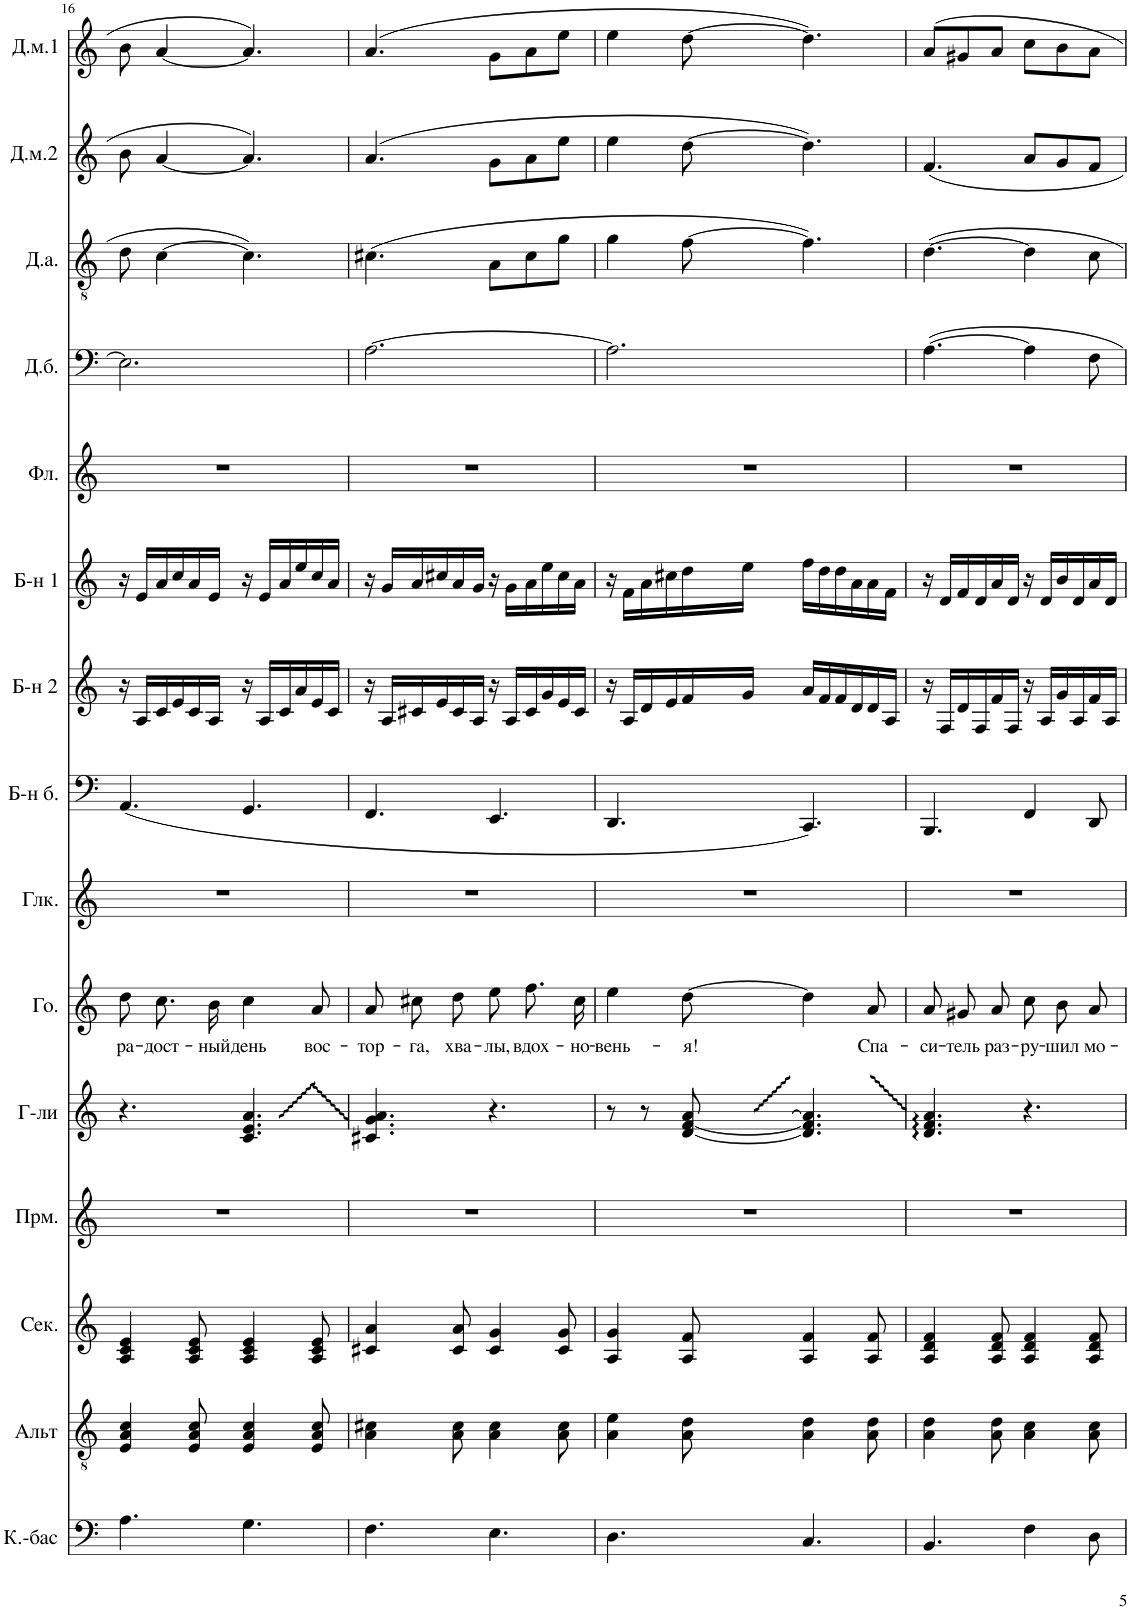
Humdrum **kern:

**kern	**kern	**kern	**kern	**kern	**kern	**text	**kern	**kern	**kern	**kern	**kern	**kern	**kern	**kern	**kern
*part15	*part14	*part13	*part12	*part11	*part10	*part10	*part9	*part8	*part7	*part6	*part5	*part4	*part3	*part2	*part1
*staff15	*staff14	*staff13	*staff12	*staff11	*staff10	*staff10	*staff9	*staff8	*staff7	*staff6	*staff5	*staff4	*staff3	*staff2	*staff1
*I"Контрабас	*I"Альт	*I"Секунда	*I"Прима	*I"Гусли	*I"Голос	*	*I"Глокеншпиль	*I"Баян-бас	*I"Баян 2	*I"Баян 1	*I"Флейта	*I"Домра басовая	*I"Домра альтовая	*I"Домра малая 2	*I"Домра малая 1
!!LO:PB:g=z
*clefF4	*clefGv2	*clefG2	*clefG2	*clefG2	*clefG2	*	*clefG2	*clefF4	*clefG2	*clefG2	*clefG2	*clefF4	*clefGv2	*clefG2	*clefG2
*	*	*	*	*	*	*	*Trd-14c-24	*	*	*	*	*	*	*	*
*k[]	*k[]	*k[]	*k[]	*k[]	*k[]	*	*k[]	*k[]	*k[]	*k[]	*k[]	*k[]	*k[]	*k[]	*k[]
*M6/8	*M6/8	*M6/8	*M6/8	*M6/8	*M6/8	*	*M6/8	*M6/8	*M6/8	*M6/8	*M6/8	*M6/8	*M6/8	*M6/8	*M6/8
=16	=16	=16	=16	=16	=16	=16	=16	=16	=16	=16	=16	=16	=16	=16	=16
!	!	!	!	!	!	!LO:LY:b	!	!	!	!	!	!	!	!	!
4.A\	4E/ 4A/ 4c/	4A/ 4c/ 4e/	2.r	4.r	8dd\L	ра-	2.r	(4.AA/	16r	16r	2.r	2.E\]	8d\	8b\	8b\
.	.	.	.	.	.	.	.	.	16A/LL	16e/LL	.	.	.	.	.
!	!	!	!	!	!	!LO:LY:b	!	!	!	!	!	!	!	!	!
.	.	.	.	.	8.cc\	-дост-	.	.	16c/	16a/	.	.	[4c\	[4a/	[4a/
.	.	.	.	.	.	.	.	.	16e/	16cc/	.	.	.	.	.
.	8E/ 8A/ 8c/	8A/ 8c/ 8e/	.	.	.	.	.	.	16c/	16a/	.	.	.	.	.
!	!	!	!	!	!	!LO:LY:b	!	!	!	!	!	!	!	!	!
.	.	.	.	.	16b\Jk	-ный	.	.	16A/JJ	16e/JJ	.	.	.	.	.
!	!	!	!	!	!	!LO:LY:b	!	!	!	!	!	!	!	!	!
4.G\	4E/ 4A/ 4c/	4A/ 4c/ 4e/	.	4.c/ 4.e/ 4.a/	4cc\	день	.	4.GG/	16r	16r	.	.	4.c\]	4.a/]	4.a/]
.	.	.	.	.	.	.	.	.	16A/LL	16e/LL	.	.	.	.	.
.	.	.	.	.	.	.	.	.	16c/	16a/	.	.	.	.	.
.	.	.	.	.	.	.	.	.	16a/	16ee/	.	.	.	.	.
!	!	!	!	!	!	!LO:LY:b	!	!	!	!	!	!	!	!	!
.	8E/ 8A/ 8c/	8A/ 8c/ 8e/	.	.	8a/	вос-	.	.	16e/	16cc/	.	.	.	.	.
.	.	.	.	.	.	.	.	.	16c/JJ	16a/JJ	.	.	.	.	.
=17	=17	=17	=17	=17	=17	=17	=17	=17	=17	=17	=17	=17	=17	=17	=17
!	!	!	!	!	!	!LO:LY:b	!	!	!	!	!	!	!	!	!
4.F\	4A\ 4c#X\	4c#X/ 4a/	2.r	4.c#X/ 4.g/ 4.a/	8a\L	-тор-	2.r	4.FF/	16r	16r	2.r	[2.A\	(4.c#X\	(4.a/	(4.a/
.	.	.	.	.	.	.	.	.	16A/LL	16g/LL	.	.	.	.	.
!	!	!	!	!	!	!LO:LY:b	!	!	!	!	!	!	!	!	!
.	.	.	.	.	8cc#X\	-га,	.	.	16c#X/	16a/	.	.	.	.	.
.	.	.	.	.	.	.	.	.	16e/	16cc#X/	.	.	.	.	.
!	!	!	!	!	!	!LO:LY:b	!	!	!	!	!	!	!	!	!
.	8A\ 8c#\	8c#/ 8a/	.	.	8dd\J	хва-	.	.	16c#/	16a/	.	.	.	.	.
.	.	.	.	.	.	.	.	.	16A/JJ	16g/JJ	.	.	.	.	.
!	!	!	!	!	!	!LO:LY:b	!	!	!	!	!	!	!	!	!
4.E\	4A\ 4c#\	4c#/ 4g/	.	4.r	8ee\L	-лы,	.	4.EE/	16r	16r	.	.	8A\L	8g\L	8g\L
.	.	.	.	.	.	.	.	.	16A/LL	16g\LL	.	.	.	.	.
!	!	!	!	!	!	!LO:LY:b	!	!	!	!	!	!	!	!	!
.	.	.	.	.	8.ff\	вдох-	.	.	16c#/	16a\	.	.	8c#\	8a\	8a\
.	.	.	.	.	.	.	.	.	16g/	16ee\	.	.	.	.	.
.	8A\ 8c#\	8c#/ 8g/	.	.	.	.	.	.	16e/	16cc#\	.	.	8g\J	8ee\J	8ee\J
!	!	!	!	!	!	!LO:LY:b	!	!	!	!	!	!	!	!	!
.	.	.	.	.	16cc#\Jk	-но-	.	.	16c#/JJ	16a\JJ	.	.	.	.	.
=18	=18	=18	=18	=18	=18	=18	=18	=18	=18	=18	=18	=18	=18	=18	=18
!	!	!	!	!	!	!LO:LY:b	!	!	!	!	!	!	!	!	!
4.D\	4A\ 4e\	4A/ 4g/	2.r	8r	4ee\	-вень-	2.r	4.DD/	16r	16r	2.r	2.A\]	4g\	4ee\	4ee\
.	.	.	.	.	.	.	.	.	16A/LL	16f\LL	.	.	.	.	.
.	.	.	.	8r	.	.	.	.	16d/	16a\	.	.	.	.	.
.	.	.	.	.	.	.	.	.	16e/	16cc#X\	.	.	.	.	.
!	!	!	!	!	!	!LO:LY:b	!	!	!	!	!	!	!	!	!
.	8A\ 8d\	8A/ 8f/	.	[8d/ [8f/ [8a/	[8dd\	-я!	.	.	16f/	16dd\	.	.	[8f\	[8dd\	[8dd\
.	.	.	.	.	.	.	.	.	16g/JJ	16ee\JJ	.	.	.	.	.
4.C/	4A\ 4d\	4A/ 4f/	.	4.d/] 4.f/] 4.a/]	4dd\]	.	.	4.CC/)	16a/LL	16ff\LL	.	.	4.f\])	4.dd\])	4.dd\])
.	.	.	.	.	.	.	.	.	16f/	16dd\	.	.	.	.	.
.	.	.	.	.	.	.	.	.	16f/	16dd\	.	.	.	.	.
.	.	.	.	.	.	.	.	.	16d/	16a\	.	.	.	.	.
!	!	!	!	!	!	!LO:LY:b	!	!	!	!	!	!	!	!	!
.	8A\ 8d\	8A/ 8f/	.	.	8a/	Спа-	.	.	16d/	16a\	.	.	.	.	.
.	.	.	.	.	.	.	.	.	16A/JJ	16f\JJ	.	.	.	.	.
=19	=19	=19	=19	=19	=19	=19	=19	=19	=19	=19	=19	=19	=19	=19	=19
!	!	!	!	!	!	!LO:LY:b	!	!	!	!	!	!	!	!	!
4.BB/	4A\ 4d\	4A/ 4d/ 4f/	2.r	4.d/ 4.f/ 4.a/	8a/L	-си-	2.r	4.BBB/	16r	16r	2.r	[4.A\	[4.d\	4.f/	8a/L
.	.	.	.	.	.	.	.	.	16F/LL	16d/LL	.	.	.	.	.
!	!	!	!	!	!	!LO:LY:b	!	!	!	!	!	!	!	!	!
.	.	.	.	.	8g#X/	-тель	.	.	16d/	16f/	.	.	.	.	8g#X/
.	.	.	.	.	.	.	.	.	16F/	16d/	.	.	.	.	.
!	!	!	!	!	!	!LO:LY:b	!	!	!	!	!	!	!	!	!
.	8A\ 8d\	8A/ 8d/ 8f/	.	.	8a/J	раз-	.	.	16f/	16a/	.	.	.	.	8a/J
.	.	.	.	.	.	.	.	.	16F/JJ	16d/JJ	.	.	.	.	.
!	!	!	!	!	!	!LO:LY:b	!	!	!	!	!	!	!	!	!
4F\	4A\ 4c\	4A/ 4d/ 4f/	.	4.r	8cc\L	-ру-	.	4FF/	16r	16r	.	4A\]	4d\]	8a/L	8cc\L
.	.	.	.	.	.	.	.	.	16A/LL	16d/LL	.	.	.	.	.
!	!	!	!	!	!	!LO:LY:b	!	!	!	!	!	!	!	!	!
.	.	.	.	.	8b\	-шил	.	.	16g/	16b/	.	.	.	8g/	8b\
.	.	.	.	.	.	.	.	.	16A/	16d/	.	.	.	.	.
!	!	!	!	!	!	!LO:LY:b	!	!	!	!	!	!	!	!	!
8D\	8A\ 8c\	8A/ 8d/ 8f/	.	.	8a\J	мо-	.	8DD/	16f/	16a/	.	8F\	8c\	8f/J	8a\J
.	.	.	.	.	.	.	.	.	16A/JJ	16d/JJ	.	.	.	.	.
=	=	=	=	=	=	=	=	=	=	=	=	=	=	=	=
*-	*-	*-	*-	*-	*-	*-	*-	*-	*-	*-	*-	*-	*-	*-	*-
